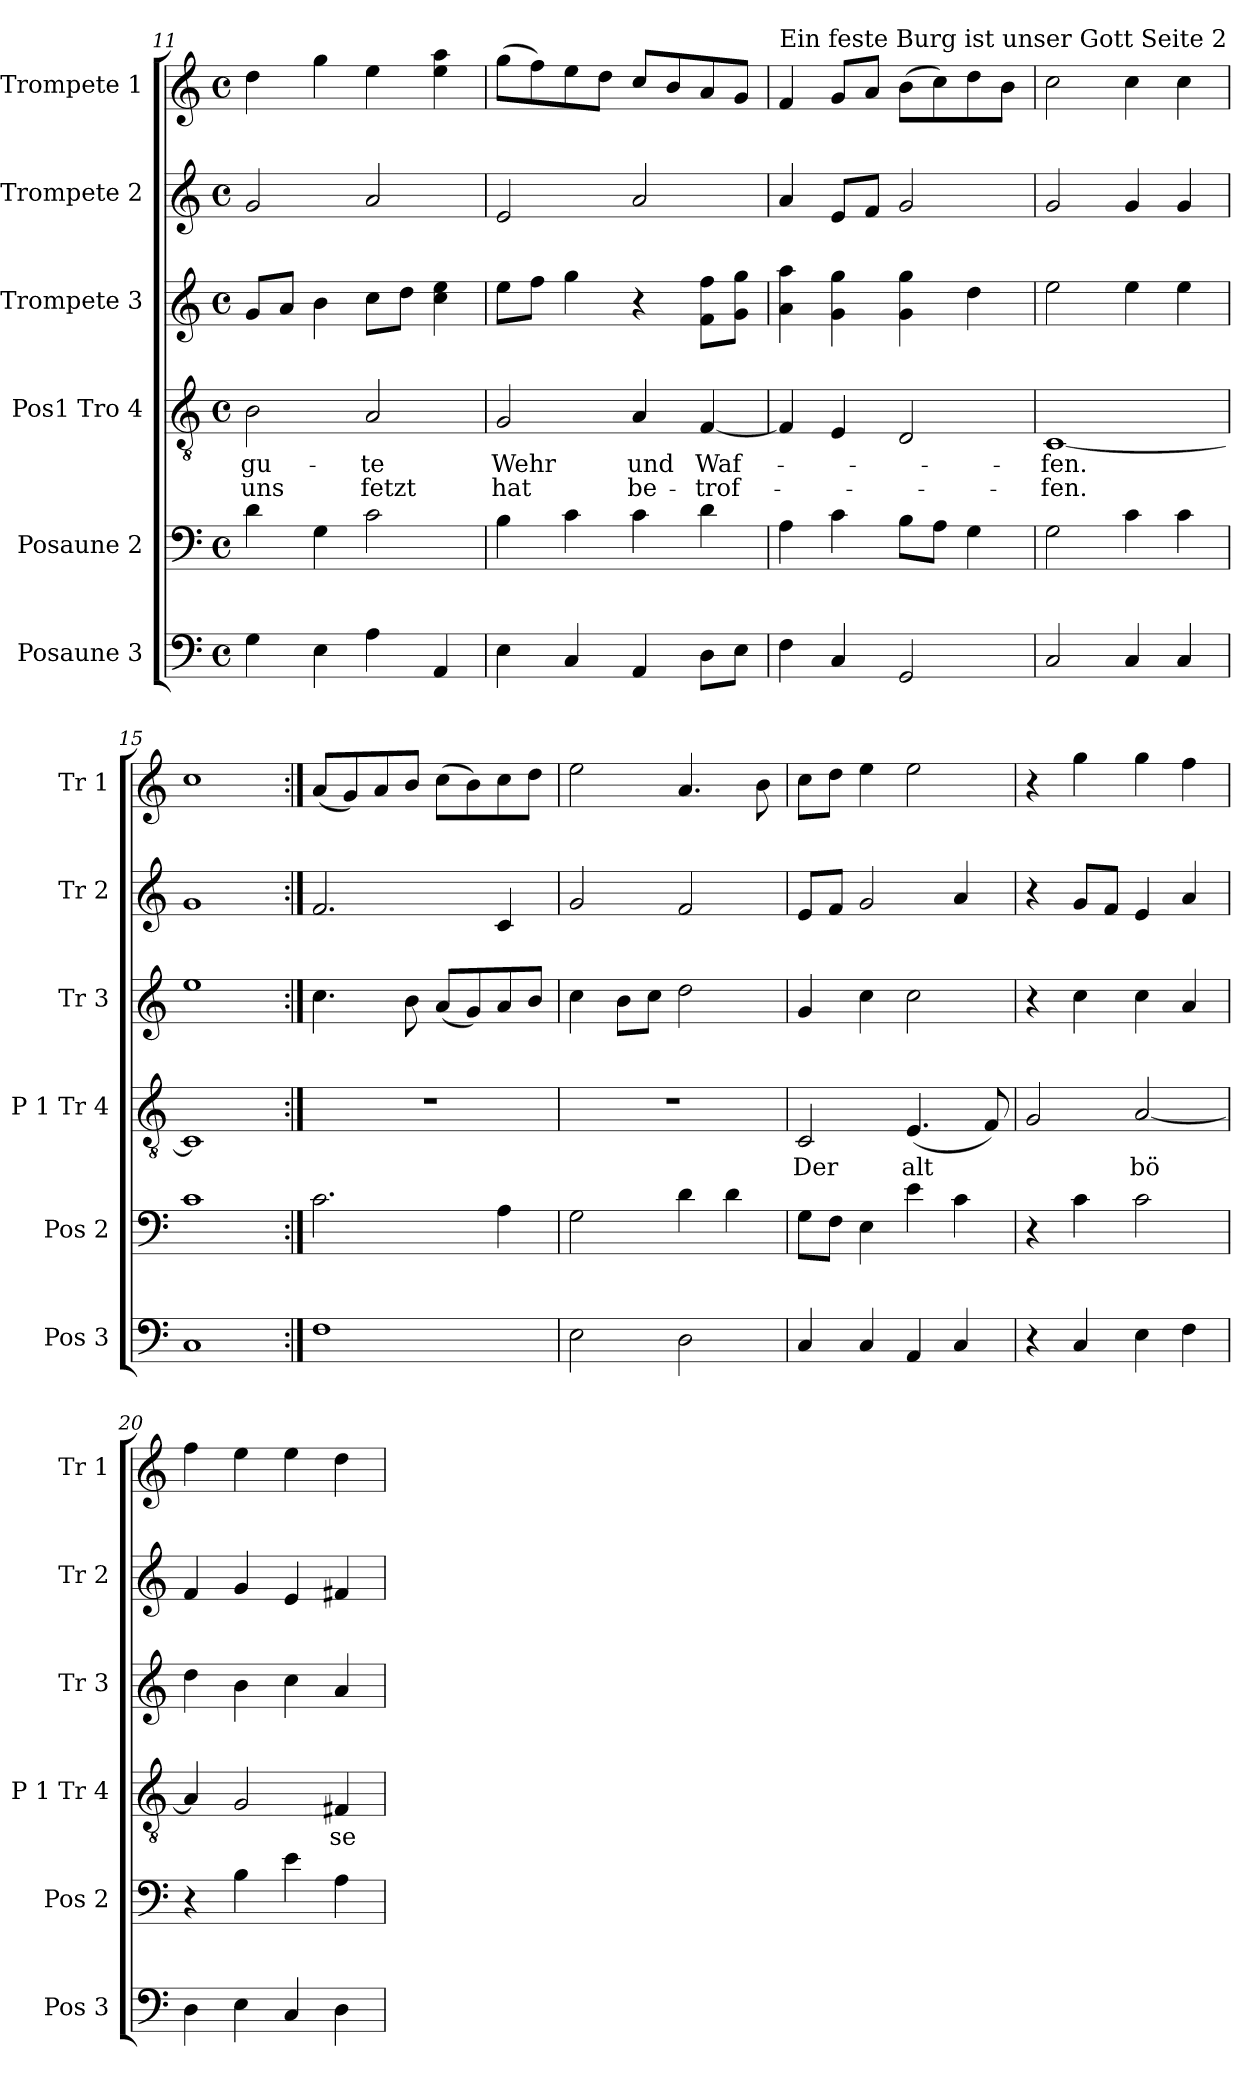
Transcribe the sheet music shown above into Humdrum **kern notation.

**kern	**kern	**kern	**text	**text	**kern	**kern	**kern
*part6	*part5	*part4	*part4	*part4	*part3	*part2	*part1
*staff6	*staff5	*staff4	*staff4	*staff4	*staff3	*staff2	*staff1
*I"Posaune 3	*I"Posaune 2	*I"Pos1 Tro 4	*	*	*I"Trompete 3	*I"Trompete 2	*I"Trompete 1
*I'Pos 3	*I'Pos 2	*I'P 1 Tr 4	*	*	*I'Tr 3	*I'Tr 2	*I'Tr 1
*clefF4	*clefF4	*clefGv2	*	*	*clefG2	*clefG2	*clefG2
*	*	*	*	*	*ITrd1c2	*ITrd1c2	*ITrd1c2
*k[]	*k[]	*k[]	*	*	*k[b-e-]	*k[b-e-]	*k[b-e-]
*M4/4	*M4/4	*M4/4	*	*	*M4/4	*M4/4	*M4/4
*met(c)	*met(c)	*met(c)	*	*	*met(c)	*met(c)	*met(c)
=11	=11	=11	=11	=11	=11	=11	=11
4G	4d	2B\	gu-	uns	8fL	2f	4cc
.	.	.	.	.	8gJ	.	.
4E	4G	.	.	.	4a\	.	4ff
4A	2c	2A	te	fetzt	8b-\L	2g	4dd
.	.	.	.	.	8cc\J	.	.
4AA	.	.	.	.	4b- 4dd	.	4dd 4gg
=12	=12	=12	=12	=12	=12	=12	=12
4E	4B	2G	Wehr	hat	8dd\L	2d	(>8ffL
.	.	.	.	.	8ee-\J	.	8ee-)
4C	4c	.	.	.	4ff\	.	8dd
.	.	.	.	.	.	.	8ccJ
4AA	4c	4A	und	be-	4r	2g	8b-L
.	.	.	.	.	.	.	8a
8DL	4d	[4F	Waf-	trof-	8e- 8ee-L	.	8g
8EJ	.	.	.	.	8f 8ffJ	.	8fJ
!!LO:LB:g=z
=13	=13	=13	=13	=13	=13	=13	=13
!	!	!	!	!	!	!	!LO:TX:a:t=Ein feste Burg ist unser Gott Seite 2
4F	4A	4F]	.	.	4g\ 4gg\	4g	4e-
4C	4c	4E	.	.	4f\ 4ff\	8dL	8fL
.	.	.	.	.	.	8e-J	8gJ
2GG	8BL	2D	.	.	4f\ 4ff\	2f	(>8aL
.	8AJ	.	.	.	.	.	8b-)
.	4G	.	.	.	4cc	.	8cc
.	.	.	.	.	.	.	8aJ
=14	=14	=14	=14	=14	=14	=14	=14
2C	2G	[1C	fen.	fen.	2dd\	2f	2b-
4C	4c	.	.	.	4dd\	4f	4b-
4C	4c	.	.	.	4dd\	4f	4b-
=15	=15	=15	=15	=15	=15	=15	=15
1C	1c	1C]	.	.	1dd	1f	1b-
=16:|!	=16:|!	=16:|!	=16:|!	=16:|!	=16:|!	=16:|!	=16:|!
1F	2.c	1r	.	.	4.b-	2.e-	(<8gL
.	.	.	.	.	.	.	8f)
.	.	.	.	.	.	.	8g
.	.	.	.	.	8a	.	8aJ
.	.	.	.	.	(<8gL	.	(>8b-L
.	.	.	.	.	8f)	.	8a)
.	4A	.	.	.	8g	4B-	8b-
.	.	.	.	.	8aJ	.	8ccJ
=17	=17	=17	=17	=17	=17	=17	=17
2E	2G	1r	.	.	4b-	2f	2dd
.	.	.	.	.	8aL	.	.
.	.	.	.	.	8b-J	.	.
2D	4d	.	.	.	2cc	2e-	4.g
.	4d	.	.	.	.	.	.
.	.	.	.	.	.	.	8a
!!LO:LB:g=z
=18	=18	=18	=18	=18	=18	=18	=18
4C	8GL	2C	Der	.	4f	8dL	8b-L
.	8FJ	.	.	.	.	8e-J	8ccJ
4C	4E	.	.	.	4b-	2f	4dd
4AA	4e	(<4.E	alt	.	2b-	.	2dd
4C	4c	.	.	.	.	4g	.
.	.	8F)	.	.	.	.	.
=19	=19	=19	=19	=19	=19	=19	=19
4r	4r	2G	.	.	4r	4r	4r
4C	4c	.	.	.	4b-	8fL	4ff
.	.	.	.	.	.	8e-J	.
4E	2c	[2A	bö	.	4b-	4d	4ff
4F	.	.	.	.	4g	4g	4ee-
=20	=20	=20	=20	=20	=20	=20	=20
4D	4r	4A]	.	.	4cc	4e-	4ee-
4E	4B	2G	.	.	4a	4f	4dd
4C	4e	.	.	.	4b-	4d	4dd
4D	4A	4F#X	se	.	4g	4en	4cc
=	=	=	=	=	=	=	=
*-	*-	*-	*-	*-	*-	*-	*-
